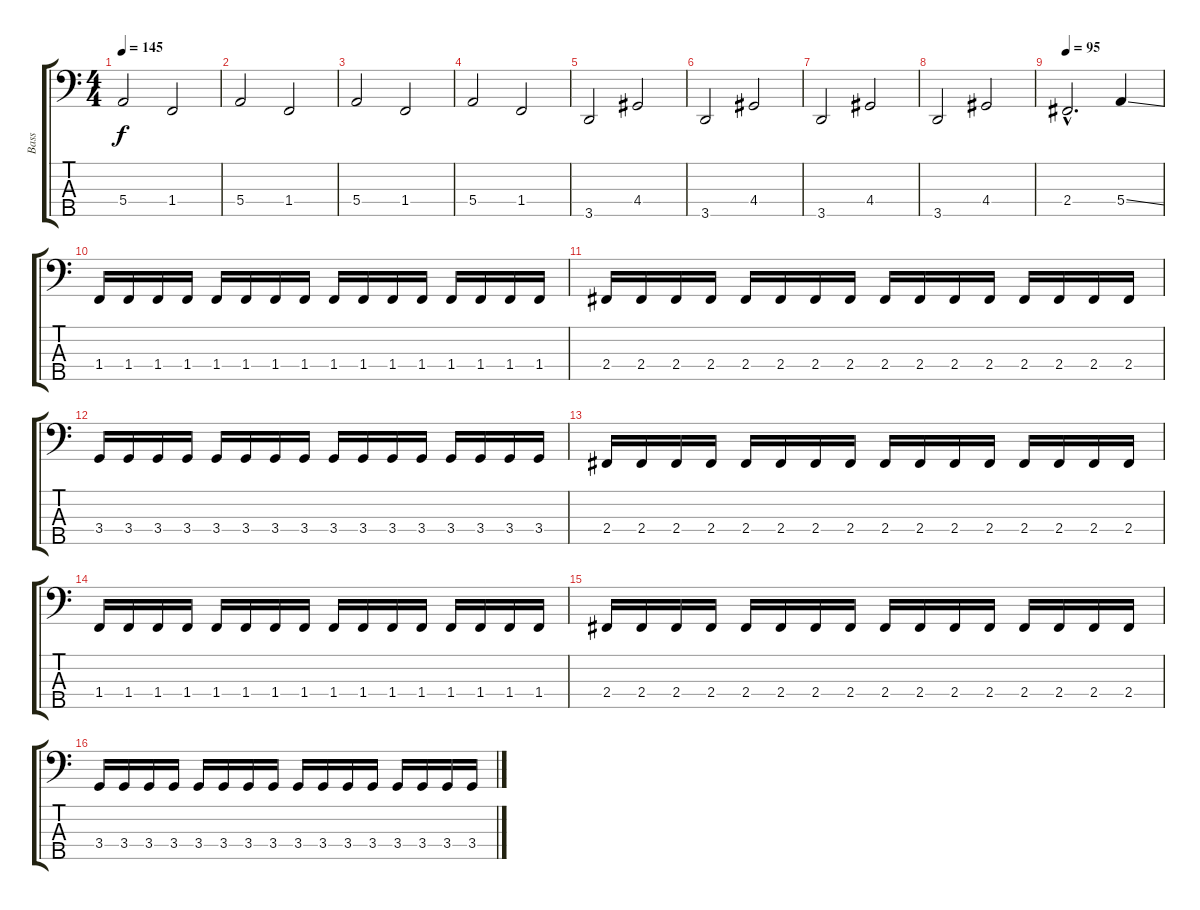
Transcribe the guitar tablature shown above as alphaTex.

\track ("Bass" "Bass") {instrument electricbassfinger}
\staff {score tabs}
\tuning (G2 D2 A1 E1 B0) {hide}
\ts (4 4)
\tempo 145
\clef f4
\ks c
5.4.2{dy f} 1.4.2 |
5.4.2 1.4.2 |
5.4.2 1.4.2 |
5.4.2 1.4.2 |
3.5.2 4.4.2 |
3.5.2 4.4.2 |
3.5.2 4.4.2 |
3.5.2 4.4.2 |
\tempo 95
2.4{hac}.2{d} 5.4{ss}.4 |
1.4.16 1.4.16 1.4.16 1.4.16 1.4.16 1.4.16 1.4.16 1.4.16 1.4.16 1.4.16 1.4.16 1.4.16 1.4.16 1.4.16 1.4.16 1.4.16 |
2.4.16 2.4.16 2.4.16 2.4.16 2.4.16 2.4.16 2.4.16 2.4.16 2.4.16 2.4.16 2.4.16 2.4.16 2.4.16 2.4.16 2.4.16 2.4.16 |
3.4.16 3.4.16 3.4.16 3.4.16 3.4.16 3.4.16 3.4.16 3.4.16 3.4.16 3.4.16 3.4.16 3.4.16 3.4.16 3.4.16 3.4.16 3.4.16 |
2.4.16 2.4.16 2.4.16 2.4.16 2.4.16 2.4.16 2.4.16 2.4.16 2.4.16 2.4.16 2.4.16 2.4.16 2.4.16 2.4.16 2.4.16 2.4.16 |
1.4.16 1.4.16 1.4.16 1.4.16 1.4.16 1.4.16 1.4.16 1.4.16 1.4.16 1.4.16 1.4.16 1.4.16 1.4.16 1.4.16 1.4.16 1.4.16 |
2.4.16 2.4.16 2.4.16 2.4.16 2.4.16 2.4.16 2.4.16 2.4.16 2.4.16 2.4.16 2.4.16 2.4.16 2.4.16 2.4.16 2.4.16 2.4.16 |
3.4.16 3.4.16 3.4.16 3.4.16 3.4.16 3.4.16 3.4.16 3.4.16 3.4.16 3.4.16 3.4.16 3.4.16 3.4.16 3.4.16 3.4.16 3.4.16
